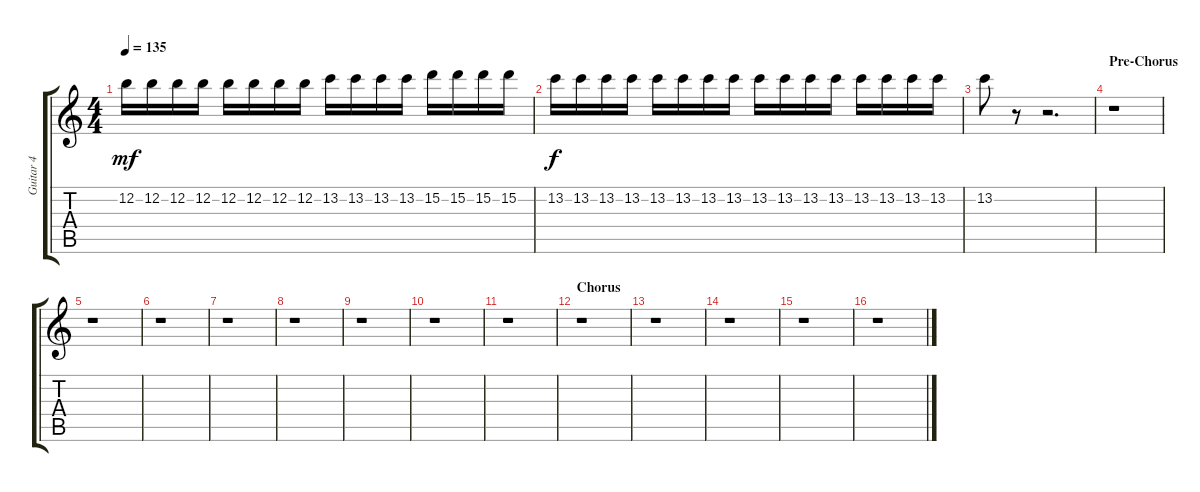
\track ("Guitar 4" "Guitar 4") {instrument distortionguitar}
\staff {score tabs}
\tuning (E4 B3 G3 D3 A2 C2) {hide}
\ts (4 4)
\tempo 135
\clef g2
\ks c
12.2.16{dy mf} 12.2.16 12.2.16 12.2.16 12.2.16 12.2.16 12.2.16 12.2.16 13.2.16 13.2.16 13.2.16 13.2.16 15.2.16 15.2.16 15.2.16 15.2.16 |
13.2.16{dy f} 13.2.16 13.2.16 13.2.16 13.2.16 13.2.16 13.2.16 13.2.16 13.2.16 13.2.16 13.2.16 13.2.16 13.2.16 13.2.16 13.2.16 13.2.16 |
13.2.8 r.8 r.2{d} |
\section ("" "Pre-Chorus")
r.1 |
r.1 |
r.1 |
r.1 |
r.1 |
r.1 |
r.1 |
r.1 |
\section ("" "Chorus")
r.1 |
r.1 |
r.1 |
r.1 |
r.1
